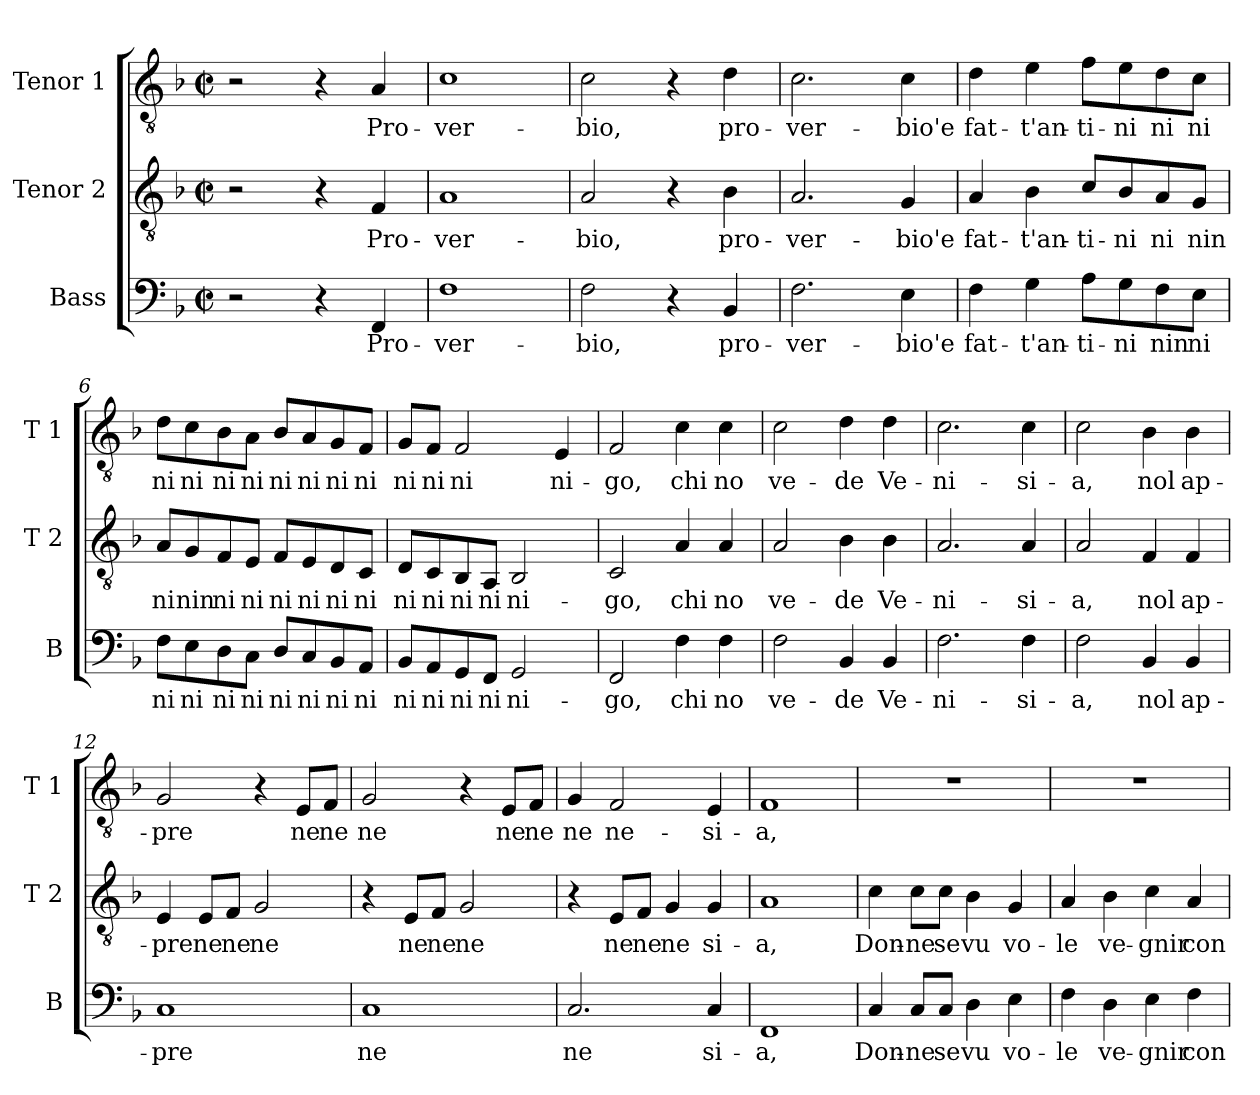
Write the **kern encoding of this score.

**kern	**text	**kern	**text	**kern	**text
*part3	*part3	*part2	*part2	*part1	*part1
*staff3	*staff3	*staff2	*staff2	*staff1	*staff1
*I"Bass	*	*I"Tenor 2	*	*I"Tenor 1	*
*I'B	*	*I'T 2	*	*I'T 1	*
*clefF4	*	*clefGv2	*	*clefGv2	*
*k[b-]	*	*k[b-]	*	*k[b-]	*
*F:	*	*F:	*	*F:	*
*M2/2	*	*M2/2	*	*M2/2	*
*met(c|)	*	*met(c|)	*	*met(c|)	*
=1	=1	=1	=1	=1	=1
2r	.	2r	.	2r	.
4r	.	4r	.	4r	.
!	!LO:LY:b	!	!LO:LY:b	!	!LO:LY:b
4FF/	Pro-	4F/	Pro-	4A/	Pro-
=2	=2	=2	=2	=2	=2
!	!LO:LY:b	!	!LO:LY:b	!	!LO:LY:b
1F	-ver-	1A	-ver-	1c	-ver-
=3	=3	=3	=3	=3	=3
!	!LO:LY:b	!	!LO:LY:b	!	!LO:LY:b
2F\	-bio,	2A/	-bio,	2c\	-bio,
4r	.	4r	.	4r	.
!	!LO:LY:b	!	!LO:LY:b	!	!LO:LY:b
4BB-/	pro-	4B-\	pro-	4d\	pro-
=4	=4	=4	=4	=4	=4
!	!LO:LY:b	!	!LO:LY:b	!	!LO:LY:b
2.F\	-ver-	2.A/	-ver-	2.c\	-ver-
!	!LO:LY:b	!	!LO:LY:b	!	!LO:LY:b
4E\	-bio'e	4G/	-bio'e	4c\	-bio'e
!!LO:LB:g=z
=5	=5	=5	=5	=5	=5
!	!LO:LY:b	!	!LO:LY:b	!	!LO:LY:b
4F\	fat-	4A/	fat-	4d\	fat-
!	!LO:LY:b	!	!LO:LY:b	!	!LO:LY:b
4G\	-t'an-	4B-\	-t'an-	4e\	-t'an-
!	!LO:LY:b	!	!LO:LY:b	!	!LO:LY:b
8A\L	-ti-	8c/L	-ti-	8f\L	-ti-
!	!LO:LY:b	!	!LO:LY:b	!	!LO:LY:b
8G\	-ni	8B-/	-ni	8e\	-ni
!	!LO:LY:b	!	!LO:LY:b	!	!LO:LY:b
8F\	nin	8A/	ni	8d\	ni
!	!LO:LY:b	!	!LO:LY:b	!	!LO:LY:b
8E\J	ni	8G/J	nin	8c\J	ni
=6	=6	=6	=6	=6	=6
!	!LO:LY:b	!	!LO:LY:b	!	!LO:LY:b
8F\L	ni	8A/L	ni	8d\L	ni
!	!LO:LY:b	!	!LO:LY:b	!	!LO:LY:b
8E\	ni	8G/	nin	8c\	ni
!	!LO:LY:b	!	!LO:LY:b	!	!LO:LY:b
8D\	ni	8F/	ni	8B-\	ni
!	!LO:LY:b	!	!LO:LY:b	!	!LO:LY:b
8C\J	ni	8E/J	ni	8A\J	ni
!	!LO:LY:b	!	!LO:LY:b	!	!LO:LY:b
8D/L	ni	8F/L	ni	8B-/L	ni
!	!LO:LY:b	!	!LO:LY:b	!	!LO:LY:b
8C/	ni	8E/	ni	8A/	ni
!	!LO:LY:b	!	!LO:LY:b	!	!LO:LY:b
8BB-/	ni	8D/	ni	8G/	ni
!	!LO:LY:b	!	!LO:LY:b	!	!LO:LY:b
8AA/J	ni	8C/J	ni	8F/J	ni
=7	=7	=7	=7	=7	=7
!	!LO:LY:b	!	!LO:LY:b	!	!LO:LY:b
8BB-/L	ni	8D/L	ni	8G/L	ni
!	!LO:LY:b	!	!LO:LY:b	!	!LO:LY:b
8AA/	ni	8C/	ni	8F/J	ni
!	!LO:LY:b	!	!LO:LY:b	!	!LO:LY:b
8GG/	ni	8BB-/	ni	2F/	ni
!	!LO:LY:b	!	!LO:LY:b	!	!
8FF/J	ni	8AA/J	ni	.	.
!	!LO:LY:b	!	!LO:LY:b	!	!
2GG/	ni-	2BB-/	ni-	.	.
!	!	!	!	!	!LO:LY:b
.	.	.	.	4E/	ni-
=8	=8	=8	=8	=8	=8
!	!LO:LY:b	!	!LO:LY:b	!	!LO:LY:b
2FF/	-go,	2C/	-go,	2F/	-go,
!	!LO:LY:b	!	!LO:LY:b	!	!LO:LY:b
4F\	chi	4A/	chi	4c\	chi
!	!LO:LY:b	!	!LO:LY:b	!	!LO:LY:b
4F\	no	4A/	no	4c\	no
!!LO:LB:g=z
=9	=9	=9	=9	=9	=9
!	!LO:LY:b	!	!LO:LY:b	!	!LO:LY:b
2F\	ve-	2A/	ve-	2c\	ve-
!	!LO:LY:b	!	!LO:LY:b	!	!LO:LY:b
4BB-/	-de	4B-\	-de	4d\	-de
!	!LO:LY:b	!	!LO:LY:b	!	!LO:LY:b
4BB-/	Ve-	4B-\	Ve-	4d\	Ve-
=10	=10	=10	=10	=10	=10
!	!LO:LY:b	!	!LO:LY:b	!	!LO:LY:b
2.F\	-ni-	2.A/	-ni-	2.c\	-ni-
!	!LO:LY:b	!	!LO:LY:b	!	!LO:LY:b
4F\	-si-	4A/	-si-	4c\	-si-
=11	=11	=11	=11	=11	=11
!	!LO:LY:b	!	!LO:LY:b	!	!LO:LY:b
2F\	-a,	2A/	-a,	2c\	-a,
!	!LO:LY:b	!	!LO:LY:b	!	!LO:LY:b
4BB-/	nol	4F/	nol	4B-\	nol
!	!LO:LY:b	!	!LO:LY:b	!	!LO:LY:b
4BB-/	ap-	4F/	ap-	4B-\	ap-
=12	=12	=12	=12	=12	=12
!	!LO:LY:b	!	!LO:LY:b	!	!LO:LY:b
1C	-pre	4E/	-pre	2G/	-pre
!	!	!	!LO:LY:b	!	!
.	.	8E/L	ne	.	.
!	!	!	!LO:LY:b	!	!
.	.	8F/J	ne	.	.
!	!	!	!LO:LY:b	!	!
.	.	2G/	ne	4r	.
!	!	!	!	!	!LO:LY:b
.	.	.	.	8E/L	ne
!	!	!	!	!	!LO:LY:b
.	.	.	.	8F/J	ne
=13	=13	=13	=13	=13	=13
!	!LO:LY:b	!	!	!	!LO:LY:b
1C	ne	4r	.	2G/	ne
!	!	!	!LO:LY:b	!	!
.	.	8E/L	ne	.	.
!	!	!	!LO:LY:b	!	!
.	.	8F/J	ne	.	.
!	!	!	!LO:LY:b	!	!
.	.	2G/	ne	4r	.
!	!	!	!	!	!LO:LY:b
.	.	.	.	8E/L	ne
!	!	!	!	!	!LO:LY:b
.	.	.	.	8F/J	ne
!!LO:PB:g=z
=14	=14	=14	=14	=14	=14
!	!LO:LY:b	!	!	!	!LO:LY:b
2.C/	ne	4r	.	4G/	ne
!	!	!	!LO:LY:b	!	!LO:LY:b
.	.	8E/L	ne	2F/	ne-
!	!	!	!LO:LY:b	!	!
.	.	8F/J	ne	.	.
!	!	!	!LO:LY:b	!	!
.	.	4G/	ne	.	.
!	!LO:LY:b	!	!LO:LY:b	!	!LO:LY:b
4C/	si-	4G/	si-	4E/	-si-
=15	=15	=15	=15	=15	=15
!	!LO:LY:b	!	!LO:LY:b	!	!LO:LY:b
1FF	-a,	1A	-a,	1F	-a,
=16	=16	=16	=16	=16	=16
!	!LO:LY:b	!	!LO:LY:b	!	!
4C/	Don-	4c\	Don-	1r	.
!	!LO:LY:b	!	!LO:LY:b	!	!
8C/L	-ne	8c\L	-ne	.	.
!	!LO:LY:b	!	!LO:LY:b	!	!
8C/J	se	8c\J	se	.	.
!	!LO:LY:b	!	!LO:LY:b	!	!
4D\	vu	4B-\	vu	.	.
!	!LO:LY:b	!	!LO:LY:b	!	!
4E\	vo-	4G/	vo-	.	.
=17	=17	=17	=17	=17	=17
!	!LO:LY:b	!	!LO:LY:b	!	!
4F\	-le	4A/	-le	1r	.
!	!LO:LY:b	!	!LO:LY:b	!	!
4D\	ve-	4B-\	ve-	.	.
!	!LO:LY:b	!	!LO:LY:b	!	!
4E\	-gnir	4c\	-gnir	.	.
!	!LO:LY:b	!	!LO:LY:b	!	!
4F\	con	4A/	con	.	.
=	=	=	=	=	=
*-	*-	*-	*-	*-	*-
